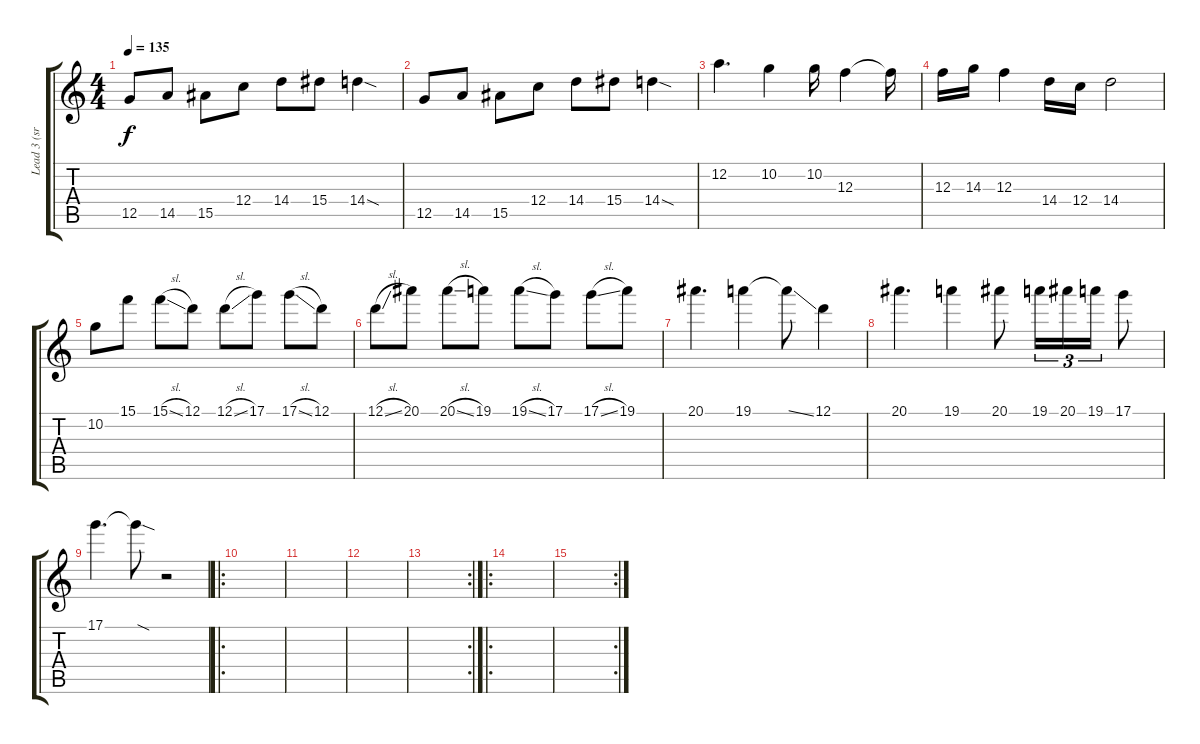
\track ("Lead 3 (srsly)" "Lead 3 (sr") {instrument overdrivenguitar}
\staff {score tabs}
\tuning (D4 A3 F3 C3 G2 D2) {hide}
\ts (4 4)
\tempo 135
\clef g2
\ks c
12.5.8{dy f} 14.5.8 15.5.8 12.4.8 14.4.8 15.4.8 14.4{sod}.4 |
12.5.8 14.5.8 15.5.8 12.4.8 14.4.8 15.4.8 14.4{sod}.4 |
12.2.4{d} 10.2.4 10.2.16 12.3.4 12.3{t}.16 |
12.3.16 14.3.16 12.3.4 14.4.16 12.4.16 14.4.2 |
10.2.8 15.1.8 15.1{sl}.8 12.1.8 12.1{sl}.8 17.1.8 17.1{sl}.8 12.1.8 |
12.1{sl}.8 20.1.8 20.1{sl}.8 19.1.8 19.1{sl}.8 17.1.8 17.1{sl}.8 19.1.8 |
20.1.4{d} 19.1.4 19.1{ss t}.8 12.1.4 |
20.1.4{d} 19.1.4 20.1.8 19.1.16{tu (3 2)} 20.1.16{tu (3 2)} 19.1.16{tu (3 2)} 17.1.8 |
17.1.4{d} 17.1{sod t}.8 r.2 |
\ro
|
|
|
\rc 2
|
\ro
|
\rc 2
